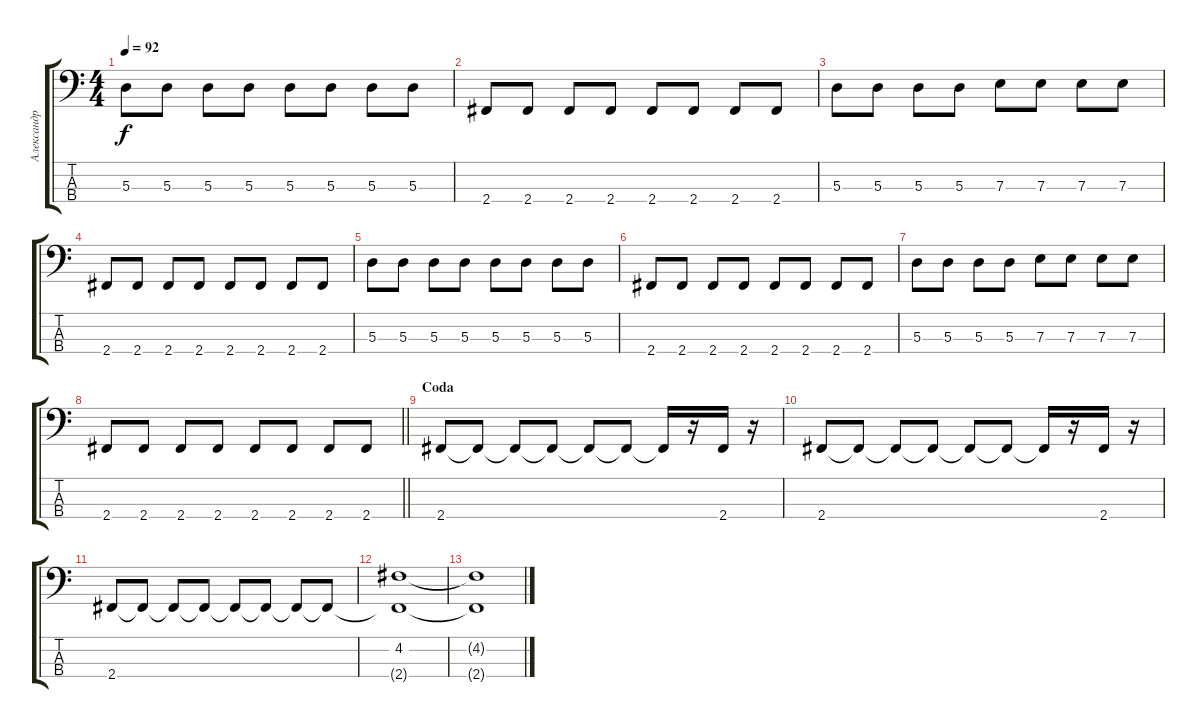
\track ("Александр Тимонин" "Александр ") {instrument electricbasspick}
\staff {score tabs}
\tuning (G2 D2 A1 E1) {hide}
\ts (4 4)
\tempo 92
\clef f4
\ks c
5.3.8{dy f} 5.3.8 5.3.8 5.3.8 5.3.8 5.3.8 5.3.8 5.3.8 |
2.4.8 2.4.8 2.4.8 2.4.8 2.4.8 2.4.8 2.4.8 2.4.8 |
5.3.8 5.3.8 5.3.8 5.3.8 7.3.8 7.3.8 7.3.8 7.3.8 |
2.4.8 2.4.8 2.4.8 2.4.8 2.4.8 2.4.8 2.4.8 2.4.8 |
5.3.8 5.3.8 5.3.8 5.3.8 5.3.8 5.3.8 5.3.8 5.3.8 |
2.4.8 2.4.8 2.4.8 2.4.8 2.4.8 2.4.8 2.4.8 2.4.8 |
5.3.8 5.3.8 5.3.8 5.3.8 7.3.8 7.3.8 7.3.8 7.3.8 |
\barLineRight lightlight
2.4.8 2.4.8 2.4.8 2.4.8 2.4.8 2.4.8 2.4.8 2.4.8 |
\section ("" "Coda")
2.4.8 2.4{t}.8 2.4{t}.8 2.4{t}.8 2.4{t}.8 2.4{t}.8 2.4{t}.16 r.16 2.4.16 r.16 |
2.4.8 2.4{t}.8 2.4{t}.8 2.4{t}.8 2.4{t}.8 2.4{t}.8 2.4{t}.16 r.16 2.4.16 r.16 |
2.4.8 2.4{t}.8 2.4{t}.8 2.4{t}.8 2.4{t}.8 2.4{t}.8 2.4{t}.8 2.4{t}.8 |
(4.2 2.4{t}).1 |
(4.2{t} 2.4{t}).1
